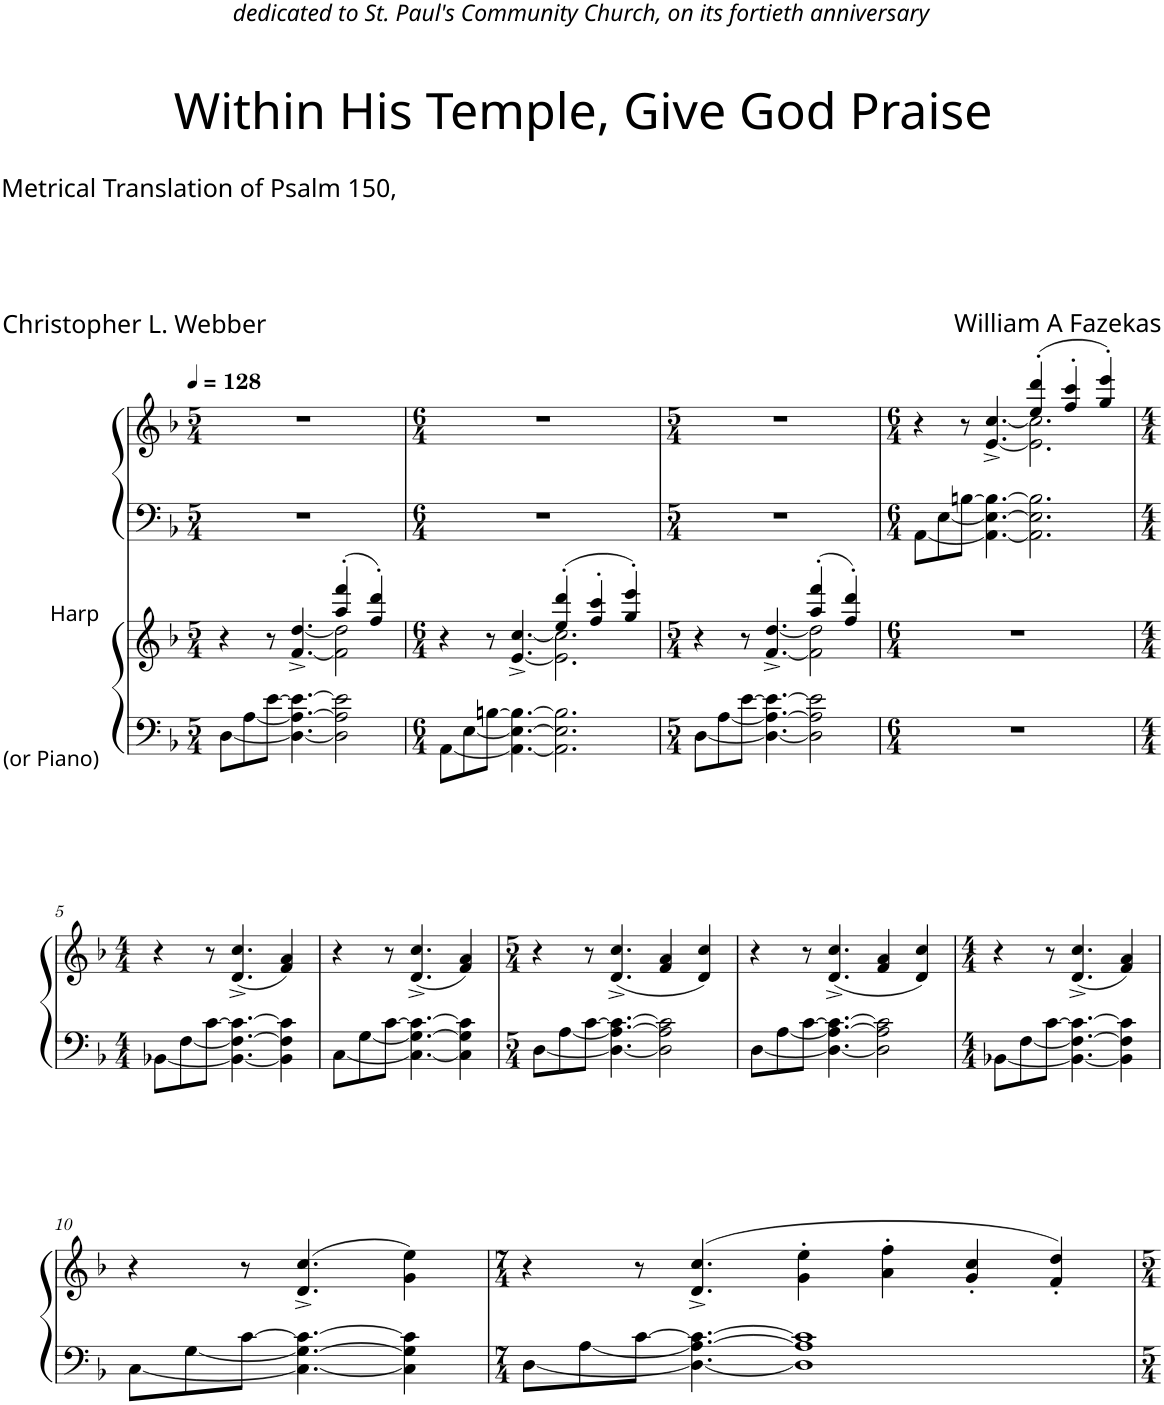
**kern	**kern	**kern	**kern	**kern	**kern	**kern	**kern	**kern
*part7	*part7	*part6	*part6	*part5	*part4	*part3	*part2	*part1
*staff9	*staff8	*staff7	*staff6	*staff5	*staff4	*staff3	*staff2	*staff1
*I"Harp     (or Piano)	*	*I"Harp	*	*I"Bass	*I"Tenor	*I"Alto	*I"Soprano	*I"All
*I'Hp	*	*I'Hp	*	*I'B.	*I'T.	*I'A.	*I'S.	*I'All
*clefF4	*clefG2	*clefF4	*clefG2	*clefF4	*clefGv2	*clefG2	*clefG2	*clefG2
*k[b-]	*k[b-]	*k[b-]	*k[b-]	*k[b-]	*k[b-]	*k[b-]	*k[b-]	*k[b-]
*M5/4	*M5/4	*M5/4	*M5/4	*M5/4	*M5/4	*M5/4	*M5/4	*M5/4
*MM128	*MM128	*MM128	*MM128	*MM128	*MM128	*MM128	*MM128	*MM128
=1	=1	=1	=1	=1	=1	=1	=1	=1
*	*^	*	*	*	*	*	*	*
!	!	!	!	!	!	!	!	!	!LO:TX:a:i:t=dedicated to St. Paul's Community Church, on its fortieth anniversary
[<8D\L	4r	4ryy	4%5r	4%5r	4%5r	4%5r	4%5r	4%5r	4%5r
[<8A\	.	.	.	.	.	.	.	.	.
[8e\J	8r	4ryy	.	.	.	.	.	.	.
4.D\_ 4.A\_ 4.e\_	[<4.f/^ [<4.dd/^	.	.	.	.	.	.	.	.
.	.	4ryy	.	.	.	.	.	.	.
2D\] 2A\] 2e\]	(4aa/' 4fff/'	2f\] 2dd\]	.	.	.	.	.	.	.
.	4ff/' 4ddd/')	.	.	.	.	.	.	.	.
=2	=2	=2	=2	=2	=2	=2	=2	=2	=2
*M6/4	*M6/4	*	*M6/4	*M6/4	*M6/4	*M6/4	*M6/4	*M6/4	*M6/4
[<8AA\L	4r	4ryy	1.r	1.r	1.r	1.r	1.r	1.r	1.r
[<8E\	.	.	.	.	.	.	.	.	.
[8Bn\J	8r	4ryy	.	.	.	.	.	.	.
4.AA\_ 4.E\_ 4.B\_	[<4.e/^ [<4.cc/^	.	.	.	.	.	.	.	.
.	.	4ryy	.	.	.	.	.	.	.
2.AA\] 2.E\] 2.B\]	(4ee/' 4ddd/'	2.e\] 2.cc\]	.	.	.	.	.	.	.
.	4ff/' 4ccc/'	.	.	.	.	.	.	.	.
.	4gg/' 4eee/')	.	.	.	.	.	.	.	.
=3	=3	=3	=3	=3	=3	=3	=3	=3	=3
*M5/4	*M5/4	*	*M5/4	*M5/4	*M5/4	*M5/4	*M5/4	*M5/4	*M5/4
[<8D\L	4r	4ryy	4%5r	4%5r	4%5r	4%5r	4%5r	4%5r	4%5r
[<8A\	.	.	.	.	.	.	.	.	.
[8e\J	8r	4ryy	.	.	.	.	.	.	.
4.D\_ 4.A\_ 4.e\_	[<4.f/^ [<4.dd/^	.	.	.	.	.	.	.	.
.	.	4ryy	.	.	.	.	.	.	.
2D\] 2A\] 2e\]	(4aa/' 4fff/'	2f\] 2dd\]	.	.	.	.	.	.	.
.	4ff/' 4ddd/')	.	.	.	.	.	.	.	.
*	*v	*v	*	*	*	*	*	*	*
=4	=4	=4	=4	=4	=4	=4	=4	=4
*M6/4	*M6/4	*M6/4	*M6/4	*M6/4	*M6/4	*M6/4	*M6/4	*M6/4
*	*	*	*^	*	*	*	*	*
1.r	1.r	[<8AA\L	4r	4ryy	1.r	1.r	1.r	1.r	1.r
.	.	[<8E\	.	.	.	.	.	.	.
.	.	[8Bn\J	8r	4ryy	.	.	.	.	.
.	.	4.AA\_ 4.E\_ 4.B\_	[<4.e/^ [<4.cc/^	.	.	.	.	.	.
.	.	.	.	4ryy	.	.	.	.	.
.	.	2.AA\] 2.E\] 2.B\]	(4ee/' 4ddd/'	2.e\] 2.cc\]	.	.	.	.	.
.	.	.	4ff/' 4ccc/'	.	.	.	.	.	.
.	.	.	4gg/' 4eee/')	.	.	.	.	.	.
*	*	*	*v	*v	*	*	*	*	*
!!LO:LB:g=z
=5	=5	=5	=5	=5	=5	=5	=5	=5
*M4/4	*M4/4	*M4/4	*M4/4	*M4/4	*M4/4	*M4/4	*M4/4	*M4/4
1r	1r	[<8BB-X\L	4r	1r	1r	1r	1r	1r
.	.	[<8F\	.	.	.	.	.	.
.	.	[8c\J	8r	.	.	.	.	.
.	.	4.BB-\_ 4.F\_ 4.c\_	(4.d/^ 4.cc/^	.	.	.	.	.
.	.	4BB-\] 4F\] 4c\]	4f/ 4a/)	.	.	.	.	.
=6	=6	=6	=6	=6	=6	=6	=6	=6
1r	1r	[<8C\L	4r	1r	1r	1r	1r	1r
.	.	[<8G\	.	.	.	.	.	.
.	.	[8c\J	8r	.	.	.	.	.
.	.	4.C\_ 4.G\_ 4.c\_	(4.d/^ 4.cc/^	.	.	.	.	.
.	.	4C\] 4G\] 4c\]	4f/ 4a/)	.	.	.	.	.
=7	=7	=7	=7	=7	=7	=7	=7	=7
*M5/4	*M5/4	*M5/4	*M5/4	*M5/4	*M5/4	*M5/4	*M5/4	*M5/4
4%5r	4%5r	[<8D\L	4r	4%5r	4%5r	4%5r	4%5r	4%5r
.	.	[<8A\	.	.	.	.	.	.
.	.	[8c\J	8r	.	.	.	.	.
.	.	4.D\_ 4.A\_ 4.c\_	(4.d/^ 4.cc/^	.	.	.	.	.
.	.	2D\] 2A\] 2c\]	4f/ 4a/	.	.	.	.	.
.	.	.	4d/ 4cc/)	.	.	.	.	.
=8	=8	=8	=8	=8	=8	=8	=8	=8
4%5r	4%5r	[<8D\L	4r	4%5r	4%5r	4%5r	4%5r	4%5r
.	.	[<8A\	.	.	.	.	.	.
.	.	[8c\J	8r	.	.	.	.	.
.	.	4.D\_ 4.A\_ 4.c\_	(4.d/^ 4.cc/^	.	.	.	.	.
.	.	2D\] 2A\] 2c\]	4f/ 4a/	.	.	.	.	.
.	.	.	4d/ 4cc/)	.	.	.	.	.
=9	=9	=9	=9	=9	=9	=9	=9	=9
*M4/4	*M4/4	*M4/4	*M4/4	*M4/4	*M4/4	*M4/4	*M4/4	*M4/4
1r	1r	[<8BB-X\L	4r	1r	1r	1r	1r	1r
.	.	[<8F\	.	.	.	.	.	.
.	.	[8c\J	8r	.	.	.	.	.
.	.	4.BB-\_ 4.F\_ 4.c\_	(4.d/^ 4.cc/^	.	.	.	.	.
.	.	4BB-\] 4F\] 4c\]	4f/ 4a/)	.	.	.	.	.
!!LO:LB:g=z
=10	=10	=10	=10	=10	=10	=10	=10	=10
1r	1r	[<8C\L	4r	1r	1r	1r	1r	1r
.	.	[<8G\	.	.	.	.	.	.
.	.	[8c\J	8r	.	.	.	.	.
.	.	4.C\_ 4.G\_ 4.c\_	(4.d/^ 4.cc/^	.	.	.	.	.
.	.	4C\] 4G\] 4c\]	4g\ 4ee\)	.	.	.	.	.
=11	=11	=11	=11	=11	=11	=11	=11	=11
*M7/4	*M7/4	*M7/4	*M7/4	*M7/4	*M7/4	*M7/4	*M7/4	*M7/4
1..r	1..r	[<8D\L	4r	1..r	1..r	1..r	1..r	1..r
.	.	[<8A\	.	.	.	.	.	.
.	.	[8c\J	8r	.	.	.	.	.
.	.	4.D\_ 4.A\_ 4.c\_	(4.d/^ 4.cc/^	.	.	.	.	.
.	.	1D] 1A] 1c]	4g\' 4ee\'	.	.	.	.	.
.	.	.	4a\' 4ff\'	.	.	.	.	.
.	.	.	4g/' 4cc/'	.	.	.	.	.
.	.	.	4f/' 4dd/')	.	.	.	.	.
=	=	=	=	=	=	=	=	=
*-	*-	*-	*-	*-	*-	*-	*-	*-
